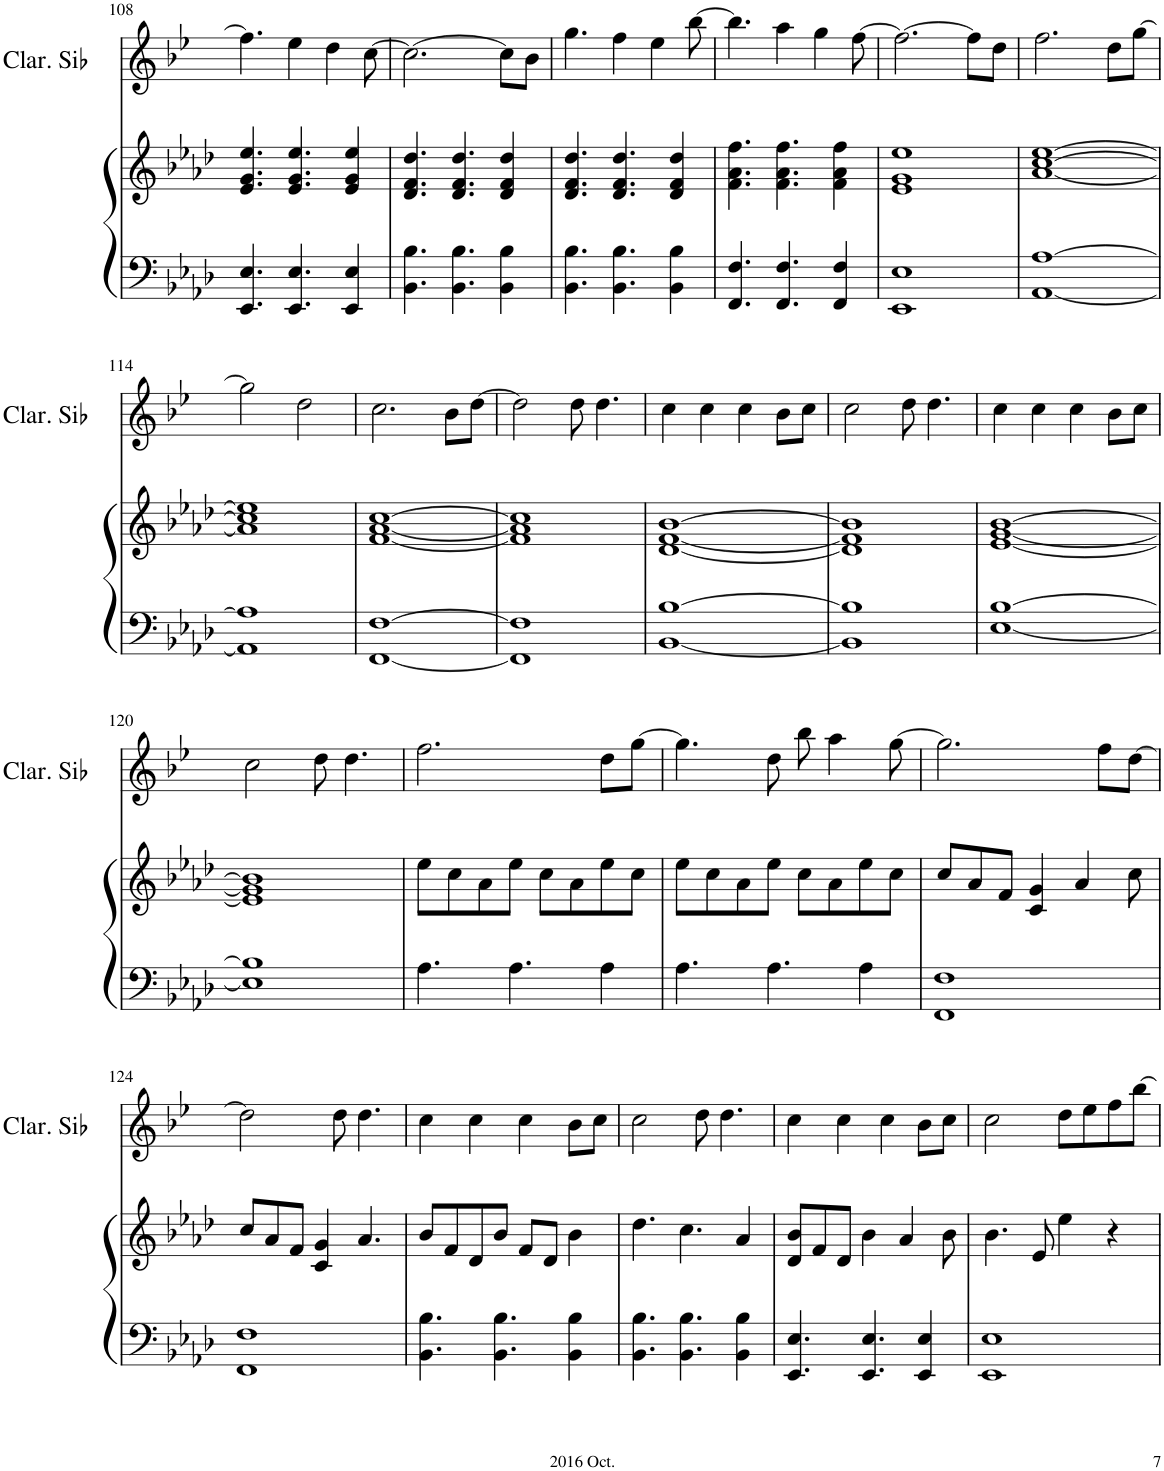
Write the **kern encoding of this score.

**kern	**kern	**kern
*part2	*part2	*part1
*staff3	*staff2	*staff1
*I"Grand Piano	*	*I"Clarinette en Sib
*I'Pno	*	*I'Clar. Sib
!!LO:PB:g=z
*clefF4	*clefG2	*clefG2
*	*	*Trd1c2
*k[b-e-a-d-]	*k[b-e-a-d-]	*k[b-e-]
*M4/4	*M4/4	*M4/4
*met(c)	*met(c)	*met(c)
=108	=108	=108
4.EE-/ 4.E-/	4.e-/ 4.g/ 4.ee-/	4.ff\]
4.EE-/ 4.E-/	4.e-/ 4.g/ 4.ee-/	4ee-\
.	.	4dd\
4EE-/ 4E-/	4e-/ 4g/ 4ee-/	.
.	.	[8cc\
=109	=109	=109
4.BB-\ 4.B-\	4.d-/ 4.f/ 4.dd-/	2.cc\_
4.BB-\ 4.B-\	4.d-/ 4.f/ 4.dd-/	.
4BB-\ 4B-\	4d-/ 4f/ 4dd-/	8cc\L]
.	.	8b-\J
=110	=110	=110
4.BB-\ 4.B-\	4.d-/ 4.f/ 4.dd-/	4.gg\
4.BB-\ 4.B-\	4.d-/ 4.f/ 4.dd-/	4ff\
.	.	4ee-\
4BB-\ 4B-\	4d-/ 4f/ 4dd-/	.
.	.	[8bb-\
=111	=111	=111
4.FF/ 4.F/	4.f\ 4.a-\ 4.ff\	4.bb-\]
4.FF/ 4.F/	4.f\ 4.a-\ 4.ff\	4aa\
.	.	4gg\
4FF/ 4F/	4f\ 4a-\ 4ff\	.
.	.	[8ff\
=112	=112	=112
1EE- 1E-	1e- 1g 1ee-	2.ff\_
.	.	8ff\L]
.	.	8dd\J
=113	=113	=113
[1AA- [1A-	[1a- [1cc [1ee-	2.ff\
.	.	8dd\L
.	.	[8gg\J
!!LO:LB:g=z
=114	=114	=114
1AA-] 1A-]	1a-] 1cc] 1ee-]	2gg\]
.	.	2dd\
=115	=115	=115
[1FF [1F	[1f [1a- [1cc	2.cc\
.	.	8b-\L
.	.	[8dd\J
=116	=116	=116
1FF] 1F]	1f] 1a-] 1cc]	2dd\]
.	.	8dd\
.	.	4.dd\
=117	=117	=117
[1BB- [1B-	[1d- [1f [1b-	4cc\
.	.	4cc\
.	.	4cc\
.	.	8b-\L
.	.	8cc\J
=118	=118	=118
1BB-] 1B-]	1d-] 1f] 1b-]	2cc\
.	.	8dd\
.	.	4.dd\
=119	=119	=119
[1E- [1B-	[1e- [1g [1b-	4cc\
.	.	4cc\
.	.	4cc\
.	.	8b-\L
.	.	8cc\J
!!LO:LB:g=z
=120	=120	=120
1E-] 1B-]	1e-] 1g] 1b-]	2cc\
.	.	8dd\
.	.	4.dd\
=121	=121	=121
4.A-\	8ee-\L	2.ff\
.	8cc\	.
.	8a-\	.
4.A-\	8ee-\J	.
.	8cc\L	.
.	8a-\	.
4A-\	8ee-\	8dd\L
.	8cc\J	[8gg\J
=122	=122	=122
4.A-\	8ee-\L	4.gg\]
.	8cc\	.
.	8a-\	.
4.A-\	8ee-\J	8dd\
.	8cc\L	8bb-\
.	8a-\	4aa\
4A-\	8ee-\	.
.	8cc\J	[8gg\
=123	=123	=123
1FF 1F	8cc/L	2.gg\]
.	8a-/	.
.	8f/J	.
.	4c/ 4g/	.
.	4a-/	.
.	.	8ff\L
.	8cc\	[8dd\J
!!LO:LB:g=z
=124	=124	=124
1FF 1F	8cc/L	2dd\]
.	8a-/	.
.	8f/J	.
.	4c/ 4g/	.
.	.	8dd\
.	4.a-/	4.dd\
=125	=125	=125
4.BB-\ 4.B-\	8b-/L	4cc\
.	8f/	.
.	8d-/	4cc\
4.BB-\ 4.B-\	8b-/J	.
.	8f/L	4cc\
.	8d-/J	.
4BB-\ 4B-\	4b-\	8b-\L
.	.	8cc\J
=126	=126	=126
4.BB-\ 4.B-\	4.dd-\	2cc\
4.BB-\ 4.B-\	4.cc\	.
.	.	8dd\
.	.	4.dd\
4BB-\ 4B-\	4a-/	.
=127	=127	=127
4.EE-/ 4.E-/	8d-/ 8b-/L	4cc\
.	8f/	.
.	8d-/J	4cc\
4.EE-/ 4.E-/	4b-\	.
.	.	4cc\
.	4a-/	.
4EE-/ 4E-/	.	8b-\L
.	8b-\	8cc\J
=128	=128	=128
1EE- 1E-	4.b-\	2cc\
.	8e-/	.
.	4ee-\	8dd\L
.	.	8ee-\
.	4r	8ff\
.	.	[8bb-\J
=	=	=
*-	*-	*-
